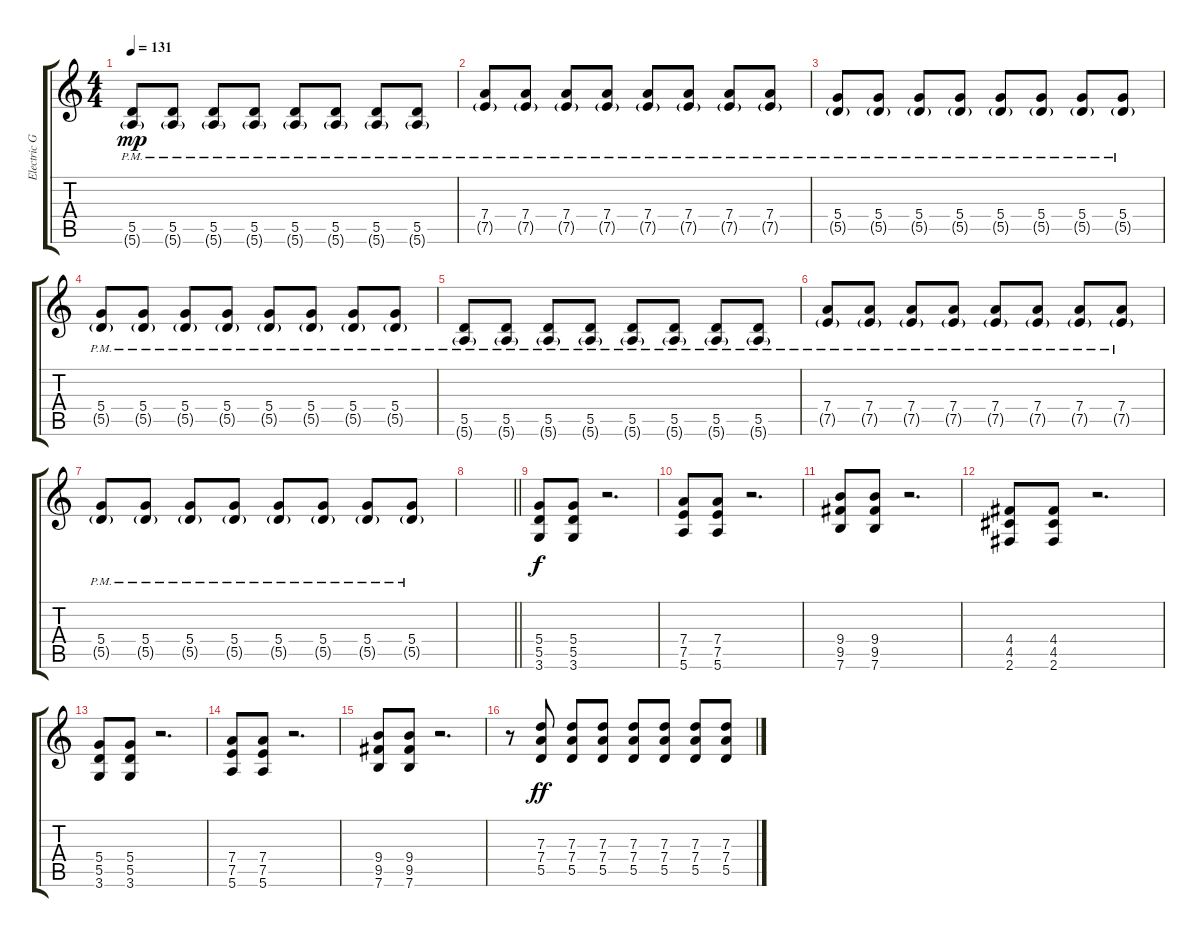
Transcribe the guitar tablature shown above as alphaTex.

\track ("Electric Guitar" "Electric G") {instrument overdrivenguitar}
\staff {score tabs}
\tuning (E4 B3 G3 D3 A2 E2) {hide}
\ts (4 4)
\tempo 131
\clef g2
\ks c
(5.5{pm} 5.6{g pm}).8{dy mp} (5.5{pm} 5.6{g pm}).8 (5.5{pm} 5.6{g pm}).8 (5.5{pm} 5.6{g pm}).8 (5.5{pm} 5.6{g pm}).8 (5.5{pm} 5.6{g pm}).8 (5.5{pm} 5.6{g pm}).8 (5.5{pm} 5.6{g pm}).8 |
(7.4{pm} 7.5{g pm}).8 (7.4{pm} 7.5{g pm}).8 (7.4{pm} 7.5{g pm}).8 (7.4{pm} 7.5{g pm}).8 (7.4{pm} 7.5{g pm}).8 (7.4{pm} 7.5{g pm}).8 (7.4{pm} 7.5{g pm}).8 (7.4{pm} 7.5{g pm}).8 |
(5.4{pm} 5.5{g pm}).8 (5.4{pm} 5.5{g pm}).8 (5.4{pm} 5.5{g pm}).8 (5.4{pm} 5.5{g pm}).8 (5.4{pm} 5.5{g pm}).8 (5.4{pm} 5.5{g pm}).8 (5.4{pm} 5.5{g pm}).8 (5.4{pm} 5.5{g pm}).8 |
(5.4{pm} 5.5{g pm}).8 (5.4{pm} 5.5{g pm}).8 (5.4{pm} 5.5{g pm}).8 (5.4{pm} 5.5{g pm}).8 (5.4{pm} 5.5{g pm}).8 (5.4{pm} 5.5{g pm}).8 (5.4{pm} 5.5{g pm}).8 (5.4{pm} 5.5{g pm}).8 |
(5.5{pm} 5.6{g pm}).8 (5.5{pm} 5.6{g pm}).8 (5.5{pm} 5.6{g pm}).8 (5.5{pm} 5.6{g pm}).8 (5.5{pm} 5.6{g pm}).8 (5.5{pm} 5.6{g pm}).8 (5.5{pm} 5.6{g pm}).8 (5.5{pm} 5.6{g pm}).8 |
(7.4{pm} 7.5{g pm}).8 (7.4{pm} 7.5{g pm}).8 (7.4{pm} 7.5{g pm}).8 (7.4{pm} 7.5{g pm}).8 (7.4{pm} 7.5{g pm}).8 (7.4{pm} 7.5{g pm}).8 (7.4{pm} 7.5{g pm}).8 (7.4{pm} 7.5{g pm}).8 |
(5.4{pm} 5.5{g pm}).8 (5.4{pm} 5.5{g pm}).8 (5.4{pm} 5.5{g pm}).8 (5.4{pm} 5.5{g pm}).8 (5.4{pm} 5.5{g pm}).8 (5.4{pm} 5.5{g pm}).8 (5.4{pm} 5.5{g pm}).8 (5.4{pm} 5.5{g pm}).8 |
\barLineRight lightlight
|
(5.4 5.5 3.6).8{dy f} (5.4 5.5 3.6).8 r.2{d} |
(7.4 7.5 5.6).8 (7.4 7.5 5.6).8 r.2{d} |
(9.4 9.5 7.6).8 (9.4 9.5 7.6).8 r.2{d} |
(4.4 4.5 2.6).8 (4.4 4.5 2.6).8 r.2{d} |
(5.4 5.5 3.6).8 (5.4 5.5 3.6).8 r.2{d} |
(7.4 7.5 5.6).8 (7.4 7.5 5.6).8 r.2{d} |
(9.4 9.5 7.6).8 (9.4 9.5 7.6).8 r.2{d} |
r.8 (7.3 7.4 5.5).8{dy ff} (7.3 7.4 5.5).8 (7.3 7.4 5.5).8 (7.3 7.4 5.5).8 (7.3 7.4 5.5).8 (7.3 7.4 5.5).8 (7.3 7.4 5.5).8
